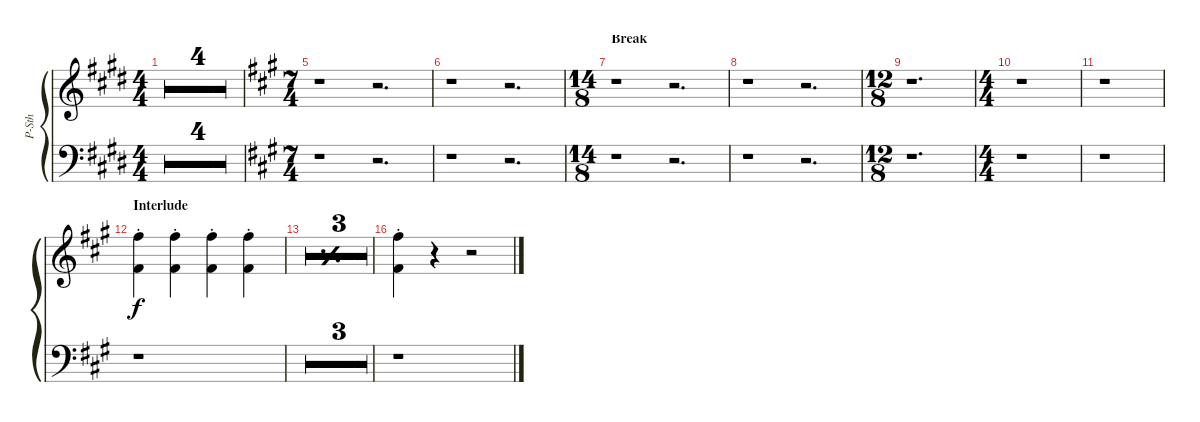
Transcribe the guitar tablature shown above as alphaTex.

\defaultSystemsLayout 4
\bracketExtendMode groupsimilarinstruments
\otherSystemsTrackNameOrientation horizontal
\track ("Strings / Pad" "P-Sth") {multiBarRest instrument pad2warm}
\staff {score}
\tuning (E4 B3 G3 D3 A2 E2)
\ts (4 4)
\tempo 146
\clef g2
\ks e
r.1{dy ff} |
r.1 |
r.1 |
\barLineRight lightlight
r.1 |
\ts (7 4)
\beaming (8 2 2 2 2 2 2 2)
\ks a
r.1 r.2{d} |
r.1 r.2{d} |
\ts (14 8)
\beaming (8 3 3 4 4)
\section ("" "Break")
r.1 r.2{d} |
r.1 r.2{d} |
\ts (12 8)
\beaming (8 3 3 4 4)
r.1{d} |
\ts (4 4)
\beaming (8 2 2 2 2)
r.1 |
r.1 |
\section ("" "Interlude")
(14.1{st acc #} 11.3{st acc #}).4{dy f} (14.1{st acc #} 11.3{st acc #}).4 (14.1{st acc #} 11.3{st acc #}).4 (14.1{st acc #} 11.3{st acc #}).4 |
\simile simple
|
|
|
\simile none
(14.1{st acc #} 11.3{st acc #}).4 r.4 r.2
\staff {score}
\tuning (E4 B3 G3 D3 A2 E2)
\clef f4
\ottava regular
\simile none
\ks e
r.1{dy ff} |
r.1 |
r.1 |
\barLineRight lightlight
r.1 |
\ks a
r.1 r.2{d} |
r.1 r.2{d} |
r.1 r.2{d} |
r.1 r.2{d} |
r.1{d} |
r.1 |
r.1 |
r.1 |
r.1 |
r.1 |
r.1 |
r.1
